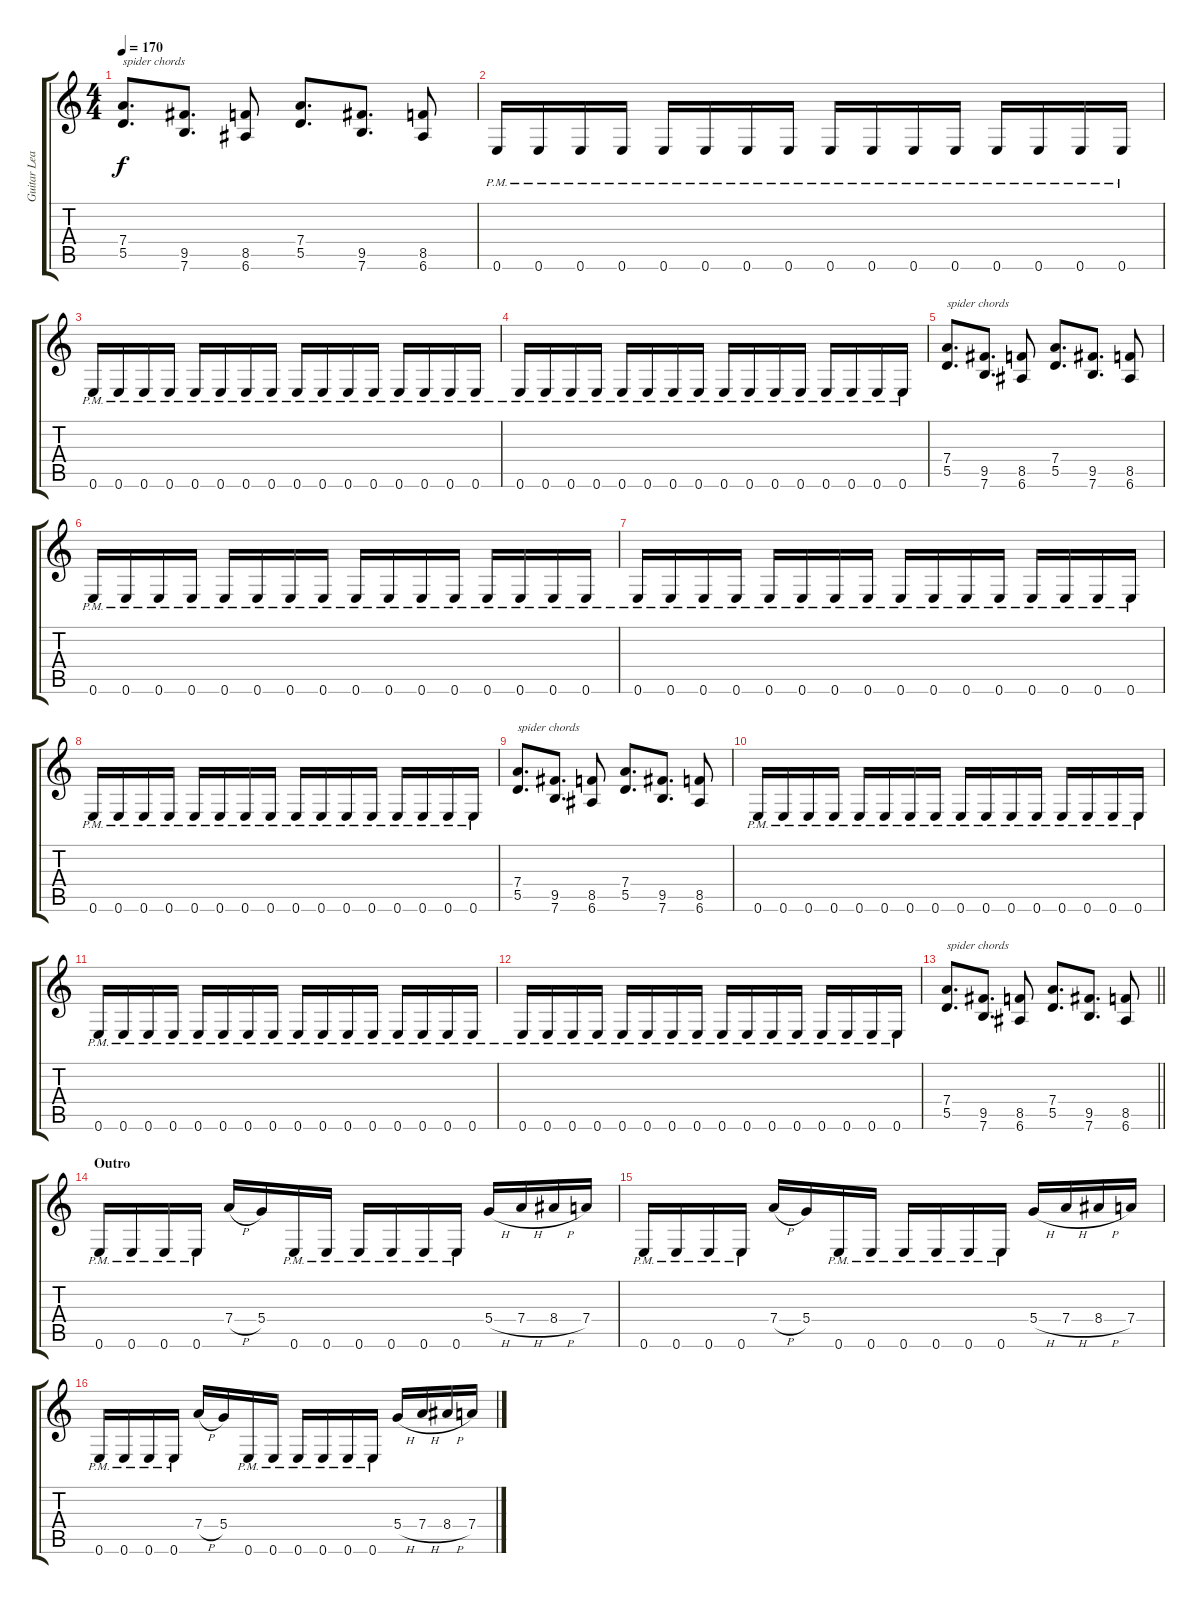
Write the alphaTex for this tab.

\track ("Guitar Lead" "Guitar Lea") {instrument distortionguitar}
\staff {score tabs}
\tuning (E4 B3 G3 D3 A2 E2) {hide}
\ts (4 4)
\tempo 170
\clef g2
\ks c
(7.4 5.5).8{d txt "spider chords" dy f} (9.5 7.6).8{d} (8.5 6.6).8 (7.4 5.5).8{d} (9.5 7.6).8{d} (8.5 6.6).8 |
0.6{pm}.16 0.6{pm}.16 0.6{pm}.16 0.6{pm}.16 0.6{pm}.16 0.6{pm}.16 0.6{pm}.16 0.6{pm}.16 0.6{pm}.16 0.6{pm}.16 0.6{pm}.16 0.6{pm}.16 0.6{pm}.16 0.6{pm}.16 0.6{pm}.16 0.6{pm}.16 |
0.6{pm}.16 0.6{pm}.16 0.6{pm}.16 0.6{pm}.16 0.6{pm}.16 0.6{pm}.16 0.6{pm}.16 0.6{pm}.16 0.6{pm}.16 0.6{pm}.16 0.6{pm}.16 0.6{pm}.16 0.6{pm}.16 0.6{pm}.16 0.6{pm}.16 0.6{pm}.16 |
0.6{pm}.16 0.6{pm}.16 0.6{pm}.16 0.6{pm}.16 0.6{pm}.16 0.6{pm}.16 0.6{pm}.16 0.6{pm}.16 0.6{pm}.16 0.6{pm}.16 0.6{pm}.16 0.6{pm}.16 0.6{pm}.16 0.6{pm}.16 0.6{pm}.16 0.6{pm}.16 |
(7.4 5.5).8{d txt "spider chords"} (9.5 7.6).8{d} (8.5 6.6).8 (7.4 5.5).8{d} (9.5 7.6).8{d} (8.5 6.6).8 |
0.6{pm}.16 0.6{pm}.16 0.6{pm}.16 0.6{pm}.16 0.6{pm}.16 0.6{pm}.16 0.6{pm}.16 0.6{pm}.16 0.6{pm}.16 0.6{pm}.16 0.6{pm}.16 0.6{pm}.16 0.6{pm}.16 0.6{pm}.16 0.6{pm}.16 0.6{pm}.16 |
0.6{pm}.16 0.6{pm}.16 0.6{pm}.16 0.6{pm}.16 0.6{pm}.16 0.6{pm}.16 0.6{pm}.16 0.6{pm}.16 0.6{pm}.16 0.6{pm}.16 0.6{pm}.16 0.6{pm}.16 0.6{pm}.16 0.6{pm}.16 0.6{pm}.16 0.6{pm}.16 |
0.6{pm}.16 0.6{pm}.16 0.6{pm}.16 0.6{pm}.16 0.6{pm}.16 0.6{pm}.16 0.6{pm}.16 0.6{pm}.16 0.6{pm}.16 0.6{pm}.16 0.6{pm}.16 0.6{pm}.16 0.6{pm}.16 0.6{pm}.16 0.6{pm}.16 0.6{pm}.16 |
(7.4 5.5).8{d txt "spider chords"} (9.5 7.6).8{d} (8.5 6.6).8 (7.4 5.5).8{d} (9.5 7.6).8{d} (8.5 6.6).8 |
0.6{pm}.16 0.6{pm}.16 0.6{pm}.16 0.6{pm}.16 0.6{pm}.16 0.6{pm}.16 0.6{pm}.16 0.6{pm}.16 0.6{pm}.16 0.6{pm}.16 0.6{pm}.16 0.6{pm}.16 0.6{pm}.16 0.6{pm}.16 0.6{pm}.16 0.6{pm}.16 |
0.6{pm}.16 0.6{pm}.16 0.6{pm}.16 0.6{pm}.16 0.6{pm}.16 0.6{pm}.16 0.6{pm}.16 0.6{pm}.16 0.6{pm}.16 0.6{pm}.16 0.6{pm}.16 0.6{pm}.16 0.6{pm}.16 0.6{pm}.16 0.6{pm}.16 0.6{pm}.16 |
0.6{pm}.16 0.6{pm}.16 0.6{pm}.16 0.6{pm}.16 0.6{pm}.16 0.6{pm}.16 0.6{pm}.16 0.6{pm}.16 0.6{pm}.16 0.6{pm}.16 0.6{pm}.16 0.6{pm}.16 0.6{pm}.16 0.6{pm}.16 0.6{pm}.16 0.6{pm}.16 |
\barLineRight lightlight
(7.4 5.5).8{d txt "spider chords"} (9.5 7.6).8{d} (8.5 6.6).8 (7.4 5.5).8{d} (9.5 7.6).8{d} (8.5 6.6).8 |
\section ("" "Outro")
0.6{pm}.16 0.6{pm}.16 0.6{pm}.16 0.6{pm}.16 7.4{h}.16 5.4.16 0.6{pm}.16 0.6{pm}.16 0.6{pm}.16 0.6{pm}.16 0.6{pm}.16 0.6{pm}.16 5.4{h}.16 7.4{h}.16 8.4{h}.16 7.4.16 |
0.6{pm}.16 0.6{pm}.16 0.6{pm}.16 0.6{pm}.16 7.4{h}.16 5.4.16 0.6{pm}.16 0.6{pm}.16 0.6{pm}.16 0.6{pm}.16 0.6{pm}.16 0.6{pm}.16 5.4{h}.16 7.4{h}.16 8.4{h}.16 7.4.16 |
0.6{pm}.16 0.6{pm}.16 0.6{pm}.16 0.6{pm}.16 7.4{h}.16 5.4.16 0.6{pm}.16 0.6{pm}.16 0.6{pm}.16 0.6{pm}.16 0.6{pm}.16 0.6{pm}.16 5.4{h}.16 7.4{h}.16 8.4{h}.16 7.4.16
